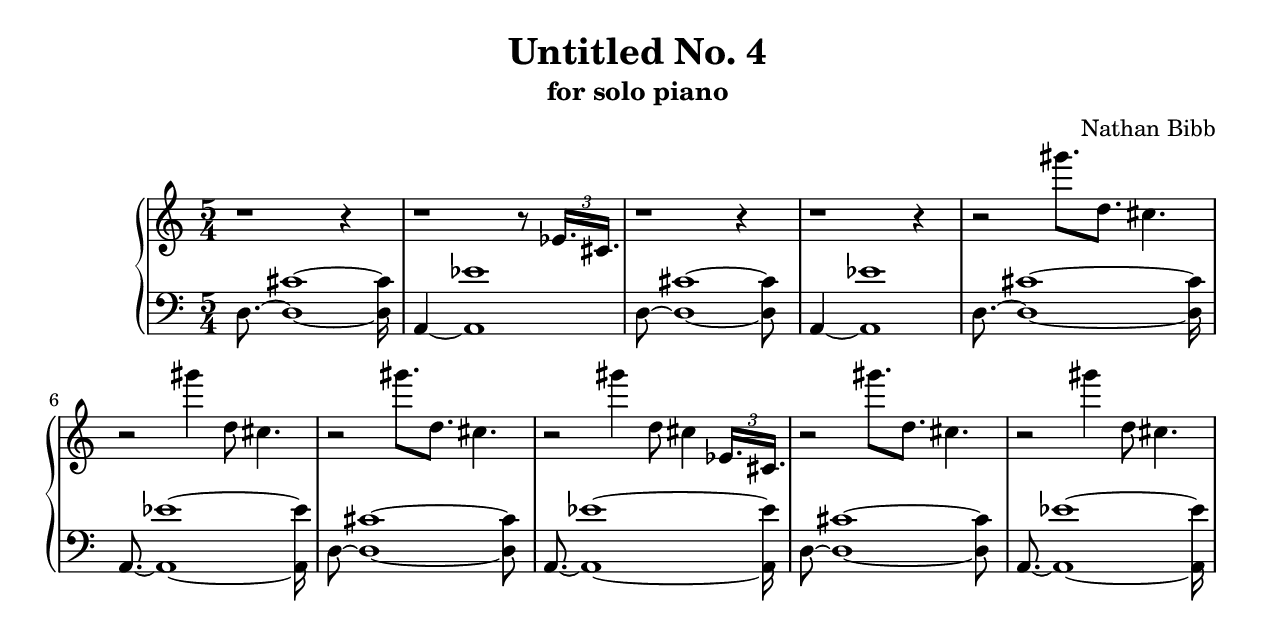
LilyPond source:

\version "2.12.0"
\header {
  title = "Untitled No. 4"
  subtitle = "for solo piano"
  composer = "Nathan Bibb"
}
\include "english.ly"
\paper {
 #(set-paper-size "letter")
}

upper =  {
  \clef treble
  \time 5/4
r1 r4 	|
r1	r8	\times 2/3 { ef'16.	cs'16. }	|
r1 r4	|
r1 r4|
r2 gs'''8. d''8. cs''4.	|
r2 gs'''4 d''8 cs''4.	|
r2 gs'''8. d''8. cs''4.	|
r2 gs'''4 d''8 cs''4 \times 2/3 {ef'16. cs'16. }	|
r2 gs'''8. d''8. cs''4.	|
r2 gs'''4 d''8 cs''4.	|

}

lower = {
  \clef bass
  \time 5/4
d8. ~ <d cs'>1 ~ <d cs'>16	|
a,4 ~ <a, ef'>1	|
d8 ~ <d cs'>1 ~ <d cs'>8	|
a,4 ~ <a, ef'>1	|
d8. ~ <d cs'>1 ~ <d cs'>16	|
a,8. ~ <a, ef'>1 ~ <a, ef'>16	|
d8 ~ <d cs'>1 ~ <d cs'>8	|
a,8. ~ <a, ef'>1 ~ <a, ef'>16	|
d8 ~ <d cs'>1 ~ <d cs'>8	|
a,8. ~ <a, ef'>1 ~ <a, ef'>16	|
}
\score {
	\new PianoStaff <<
	\new Staff = "upper" \upper
	\new Staff = "lower" \lower
	>>
	\layout { }
}
\score {
	\unfoldRepeats {
		\new PianoStaff <<
		\set PianoStaff.instrumentName = #"Piano  "
		\new Staff = "upper" \upper
		\new Staff = "lower" \lower
		>>
	}
	\midi { 
	 	\context {
			\Score
			tempoWholesPerMinute = #(ly:make-moment 111 8)
			}
	}
}

%{
sol = {
	<<  { d8	cs'1 ~ cs'8 } \\ { s2	gs'''8.	d''8.	cs''4.	} >>	|
	<<  { a,8.	ef'1 ~ ef'16 } \\ { s2	gs'''4	d''8	cs''4.	} >>	|
	<<  { d8	cs'1 ~ cs'8 } \\ { s2	gs'''8.	d''8.	cs''4.	} >>	|
	<<  { a,8.	ef'2... \times 2/3 { ef'16. cs'16. }  } \\ { s2	gs'''4	d''8	cs''4.	} >>	|
	<<  { d8	cs'1 ~ cs'8 } \\ { s2	gs'''8.	d''8.	cs''4.	} >>	|
	<<  { a,8.	ef'1 ~ ef'16 } \\ { s2	gs'''4	d''8	cs''4.	} >>	|
	
	\time 6/4
	r1.

	\time 6/4
	\repeat volta 3 {
	a'4	fs''4	ds''1	|
	g,,4	d'4	cs'''1	|
	}
}
%}
